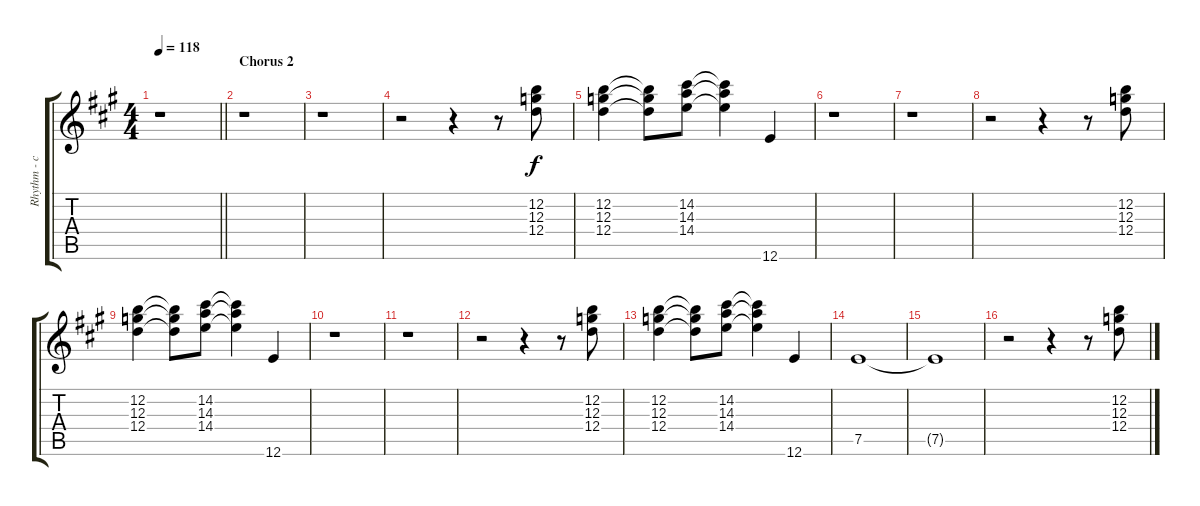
\track ("Rhythm - center" "Rhythm - c") {instrument overdrivenguitar}
\staff {score tabs}
\tuning (E4 B3 G3 D3 A2 E2) {hide}
\ts (4 4)
\tempo 118
\clef g2
\barLineRight lightlight
\ks a
r.1{dy f} |
\section ("" "Chorus 2")
r.1 |
r.1 |
r.2 r.4 r.8 (12.2 12.3 12.4).8 |
(12.2 12.3 12.4).4 (12.2{t} 12.3{t} 12.4{t}).8 (14.2 14.3 14.4).8 (14.2{t} 14.3{t} 14.4{t}).4 12.6.4 |
r.1 |
r.1 |
r.2 r.4 r.8 (12.2 12.3 12.4).8 |
(12.2 12.3 12.4).4 (12.2{t} 12.3{t} 12.4{t}).8 (14.2 14.3 14.4).8 (14.2{t} 14.3{t} 14.4{t}).4 12.6.4 |
r.1 |
r.1 |
r.2 r.4 r.8 (12.2 12.3 12.4).8 |
(12.2 12.3 12.4).4 (12.2{t} 12.3{t} 12.4{t}).8 (14.2 14.3 14.4).8 (14.2{t} 14.3{t} 14.4{t}).4 12.6.4 |
7.5.1 |
7.5{t}.1 |
r.2 r.4 r.8 (12.2 12.3 12.4).8
